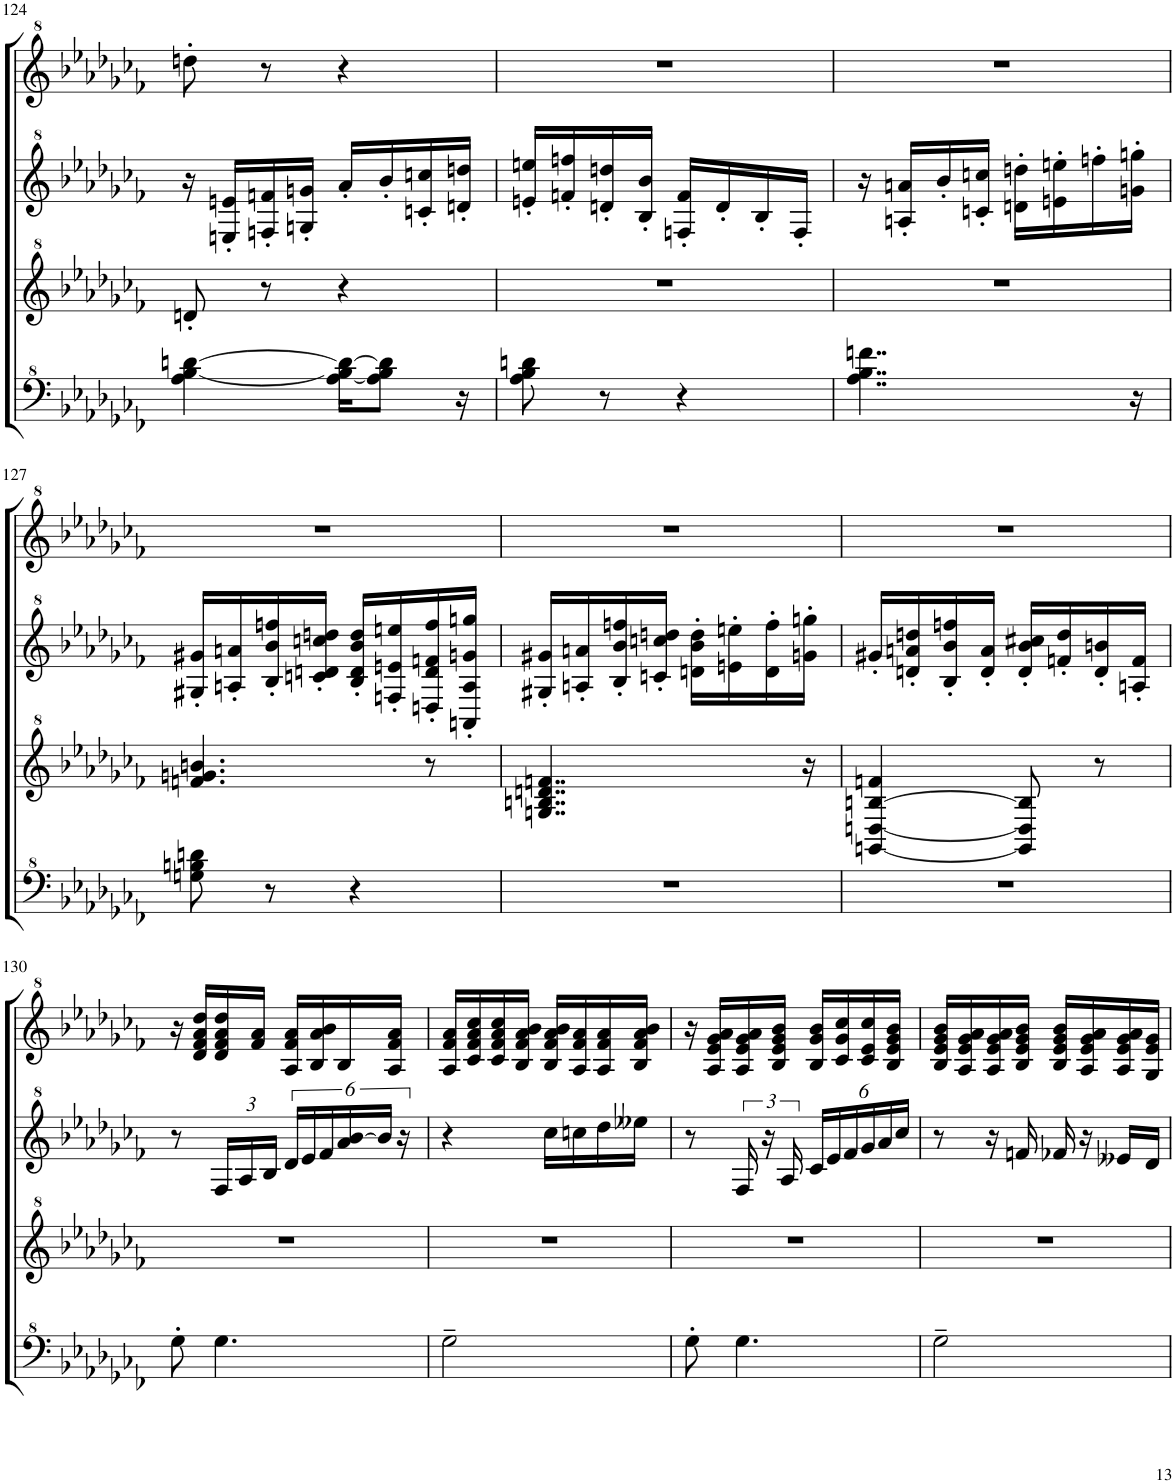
**kern	**kern	**kern	**kern
*part1	*part1	*part1	*part1
*staff4	*staff3	*staff2	*staff1
*I"Model III	*	*	*
!!LO:PB:g=z
*clefF^4	*clefG^2	*clefG^2	*clefG^2
*k[b-e-a-d-g-c-f-]	*k[b-e-a-d-g-c-f-]	*k[b-e-a-d-g-c-f-]	*k[b-e-a-d-g-c-f-]
*M2/4	*M2/4	*M2/4	*M2/4
=124	=124	=124	=124
4a-\ [4b-\ [4ddn\	8ddn'/	16r	8dddn'\
.	.	16en/' 16een/'LL	.
.	8r	16fn/' 16ffn/'	8r
.	.	16gn/' 16ggn/'JJ	.
[16a-\ 16b-\] 16dd\_KL	4r	16aa-'/LL	4r
8a-\] 8b-\ 8dd\]J	.	16bb-'/	.
.	.	16ccn/' 16cccn/'	.
16r	.	16ddn/' 16dddn/'JJ	.
=125	=125	=125	=125
8a-\ 8b-\ 8ddn\	2r	16een/' 16eeen/'LL	2r
.	.	16ffn/' 16fffn/'	.
8r	.	16ddn/' 16dddn/'	.
.	.	16b-/' 16bb-/'JJ	.
4r	.	16fn/' 16ff/'LL	.
.	.	16dd'/	.
.	.	16b-'/	.
.	.	16f'/JJ	.
=126	=126	=126	=126
4..a-\ 4..b-\ 4..ffn\	2r	16r	2r
.	.	16an/' 16aan/'LL	.
.	.	16bb-'/	.
.	.	16ccn/' 16cccn/'JJ	.
.	.	16ddn\' 16dddn\'LL	.
.	.	16een\' 16eeen\'	.
.	.	16fffn'\	.
16r	.	16ggn\' 16gggn\'JJ	.
!!LO:LB:g=z
=127	=127	=127	=127
8gn\ 8bn\ 8ddn\	4.ffn/ 4.ggn/ 4.bbn/	16g#X/' 16gg#X/'LL	2r
.	.	16an/' 16aan/'	.
8r	.	16b-/' 16bb-/' 16fffn/'	.
.	.	16ccn/' 16ddn/' 16cccn/' 16dddn/'JJ	.
4r	.	16b-/' 16dd/' 16bb-/' 16ddd/'LL	.
.	.	16fn/' 16een/' 16eeen/'	.
.	8r	16dn/' 16dd/' 16ffn/' 16fff/'	.
.	.	16An/' 16a/' 16ggn/' 16gggn/'JJ	.
=128	=128	=128	=128
2r	4..gn/ 4..bn/ 4..ddn/ 4..ffn/	16g#X/' 16gg#X/'LL	2r
.	.	16an/' 16aan/'	.
.	.	16b-/' 16bb-/' 16fffn/'	.
.	.	16ccn/' 16cccn/' 16dddn/'JJ	.
.	.	16ddn\' 16bb-\' 16ddd\'LL	.
.	.	16een\' 16eeen\'	.
.	.	16dd\' 16fff\'	.
.	16r	16ggn\' 16gggn\'JJ	.
=129	=129	=129	=129
2r	[4Gn/ [4dn/ [4bn/ 4ffn/	16gg#X'/LL	2r
.	.	16ddn/' 16aan/' 16dddn/'	.
.	.	16b-/' 16bb-/' 16fffn/'	.
.	.	16dd/' 16aa/'JJ	.
.	8G/] 8d/] 8b/]	16dd/' 16bb-/' 16ccc#X/'LL	.
.	.	16ffn/' 16ddd/'	.
.	8r	16dd/' 16bbn/'	.
.	.	16an/' 16ff/'JJ	.
!!LO:LB:g=z
=130	=130	=130	=130
8g-'\	2r	8r	16r
.	.	.	16dd-/ 16ff-/ 16aa-/ 16ddd-/LL
*	*	*Xbrackettup	*
4.g-\	.	24f-/LL	16dd-/ 16ff-/ 16aa-/ 16ddd-/
.	.	24a-/	.
.	.	.	16ff-/ 16aa-/JJ
.	.	24b-/JJ	.
*	*	*brackettup	*
.	.	24dd-/LL	16a-/ 16ff-/ 16aa-/LL
.	.	24ee-/	.
.	.	.	16b-/ 16aa-/ 16bb-/
.	.	24ff-/	.
.	.	24aa-/ [24bb-/	16b-/
.	.	24bb-/JJ]	.
.	.	.	16a-/ 16ff-/ 16aa-/JJ
.	.	24r	.
=131	=131	=131	=131
2g-~\	2r	4r	16a-/ 16ff-/ 16aa-/LL
.	.	.	16cc-/ 16ff-/ 16aa-/ 16ccc-/
.	.	.	16cc-/ 16ff-/ 16aa-/ 16ccc-/
.	.	.	16b-/ 16ff-/ 16aa-/ 16bb-/JJ
.	.	16ccc-\LL	16b-/ 16ff-/ 16aa-/ 16bb-/LL
.	.	16cccn\	16a-/ 16ff-/ 16aa-/
.	.	16ddd-\	16a-/ 16ff-/ 16aa-/
.	.	16eee--X\JJ	16b-/ 16ff-/ 16aa-/ 16bb-/JJ
=132	=132	=132	=132
8g-'\	2r	8r	16r
.	.	.	16a-/ 16ee-/ 16gg-/ 16aa-/LL
4.g-\	.	24f-/	16a-/ 16ee-/ 16gg-/ 16aa-/
.	.	24r	.
.	.	.	16b-/ 16ee-/ 16gg-/ 16bb-/JJ
.	.	24a-/	.
*	*	*Xbrackettup	*
.	.	24cc-/LL	16b-/ 16gg-/ 16bb-/LL
.	.	24ee-/	.
.	.	.	16cc-/ 16gg-/ 16ccc-/
.	.	24ff-/	.
.	.	24gg-/	16cc-/ 16ee-/ 16ccc-/
.	.	24aa-/	.
.	.	.	16b-/ 16ee-/ 16gg-/ 16bb-/JJ
.	.	24ccc-/JJ	.
=133	=133	=133	=133
2g-~\	2r	8r	16b-/ 16ee-/ 16gg-/ 16bb-/LL
.	.	.	16a-/ 16ee-/ 16gg-/ 16aa-/
.	.	16r	16a-/ 16ee-/ 16gg-/ 16aa-/
.	.	16ffn/	16b-/ 16ee-/ 16gg-/ 16bb-/JJ
.	.	16ff-X/	16b-/ 16ee-/ 16gg-/ 16bb-/LL
.	.	16r	16a-/ 16ee-/ 16gg-/ 16aa-/
.	.	16ee--X/LL	16a-/ 16ee-/ 16gg-/ 16aa-/
.	.	16dd-/JJ	16g-/ 16ee-/ 16gg-/JJ
=	=	=	=
*-	*-	*-	*-
